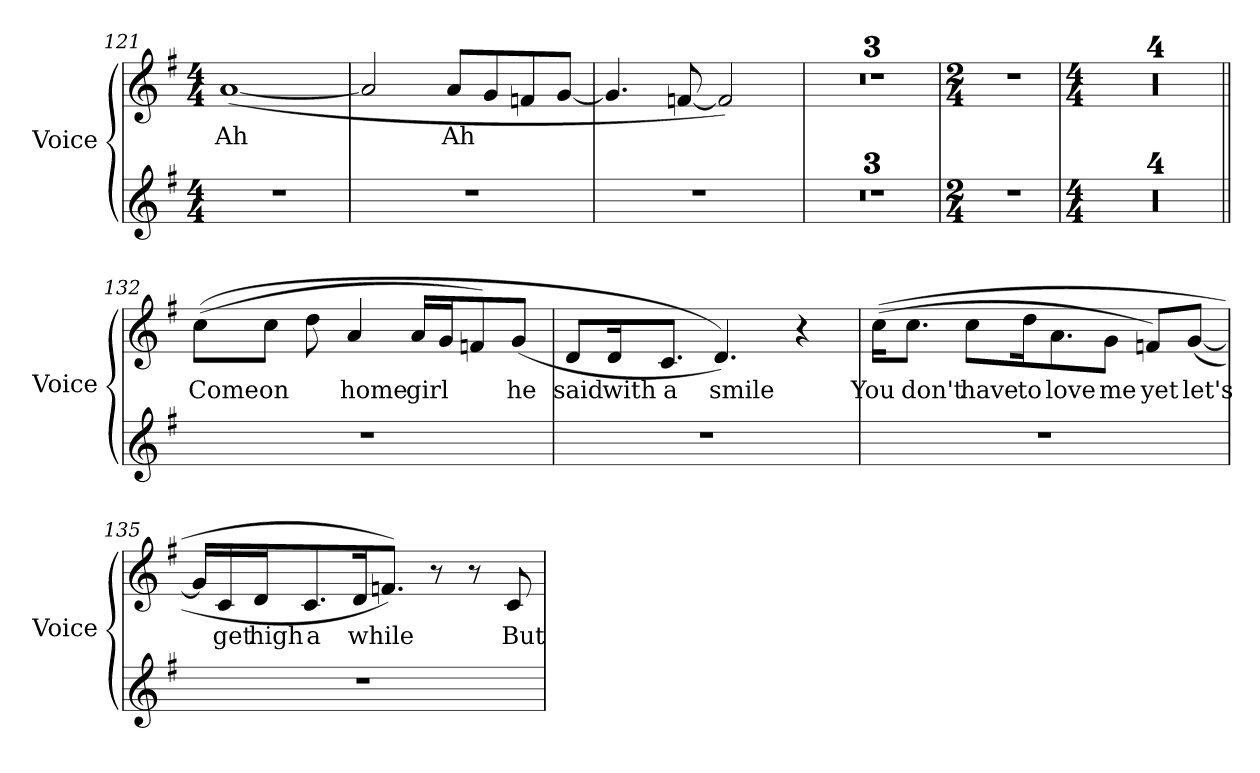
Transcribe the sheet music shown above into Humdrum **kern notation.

**kern	**kern	**text
*part2	*part1	*part1
*staff2	*staff1	*staff1
*I"Voice	*I"Voice	*
*I'Voice	*I'Voice	*
*clefG2	*clefG2	*
*k[f#]	*k[f#]	*
*G:	*G:	*
*M4/4	*M4/4	*
=121	=121	=121
!	!	!LO:LY:b:color=#000000
1r	([1ai	Ah
=122	=122	=122
1r	2ai/]	.
!	!	!LO:LY:b:color=#000000
.	8ai/L	Ah
.	8gi/	.
.	8fni/	.
.	[8gi/J	.
=123	=123	=123
1r	4.gi/]	.
.	[8fni/	.
.	2fi/])	.
=124	=124	=124
1r	1r	.
!!LO:LB:g=z
=125	=125	=125
1r	1r	.
=126	=126	=126
1r	1r	.
=127	=127	=127
*M2/4	*M2/4	*
!LO:N:vis=1	!LO:N:vis=1	!
2r	2r	.
=128	=128	=128
*M4/4	*M4/4	*
1r	1r	.
=129	=129	=129
1r	1r	.
=130	=130	=130
1r	1r	.
=131	=131	=131
1r	1r	.
=132||	=132||	=132||
!	!	!LO:LY:b:color=#000000
1r	((8cci\L	Come
!	!	!LO:LY:b:color=#000000
.	8cci\J	on
.	8ddi\	.
!	!	!LO:LY:b:color=#000000
.	4ai/	home
!	!	!LO:LY:b:color=#000000
.	16ai/LL	girl
.	16gi/J	.
.	8fni/)	.
!	!	!LO:LY:b:color=#000000
.	(8gi/J	he
!!LO:LB:g=z
=133	=133	=133
!	!	!LO:LY:b:color=#000000
1r	8di/L	said
!	!	!LO:LY:b:color=#000000
.	16di/k	with
!	!	!LO:LY:b:color=#000000
.	8.ci/J	a
!	!	!LO:LY:b:color=#000000
.	4.di/))	smile
.	4r	.
=134	=134	=134
!	!	!LO:LY:b:color=#000000
1r	((16cci\KL	You
!	!	!LO:LY:b:color=#000000
.	8.cci\J	don't
!	!	!LO:LY:b:color=#000000
.	8cci\L	have
!	!	!LO:LY:b:color=#000000
.	16ddi\k	to
!	!	!LO:LY:b:color=#000000
.	8.ai\	love
!	!	!LO:LY:b:color=#000000
.	8gi\J	me
!	!	!LO:LY:b:color=#000000
.	8fni/L)	yet
!	!	!LO:LY:b:color=#000000
.	([8gi/J	let's
=135	=135	=135
1r	16gi/LL]	.
!	!	!LO:LY:b:color=#000000
.	16ci/	get
!	!	!LO:LY:b:color=#000000
.	16di/J	high
!	!	!LO:LY:b:color=#000000
.	8.ci/	a
!	!	!LO:LY:b:color=#000000
.	16di/k	while
.	8.fni/J))	.
.	8r	.
.	8r	.
!	!	!LO:LY:b:color=#000000
.	8ci/	But
=	=	=
*-	*-	*-
